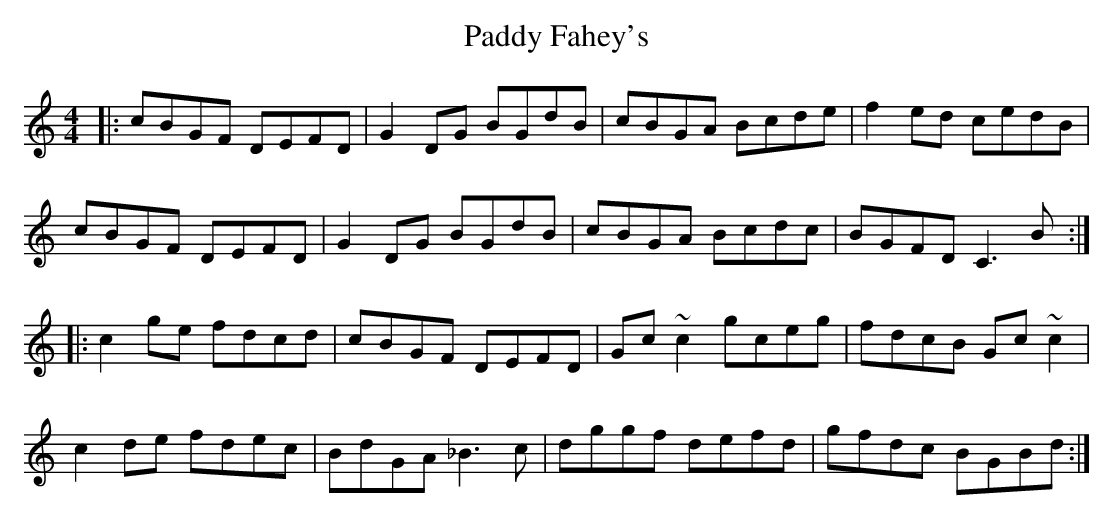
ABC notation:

X:1
T: Paddy Fahey's
M: 4/4
L: 1/8
K: Cmaj
|: cBGF DEFD | G2DG BGdB | cBGA Bcde | f2ed cedB |
cBGF DEFD | G2DG BGdB | cBGA Bcdc | BGFD C3B :|
|: c2ge fdcd | cBGF DEFD | Gc~c2 gceg | fdcB Gc~c2 |
c2de fdec | BdGA _B3c | dggf defd | gfdc BGBd :|
